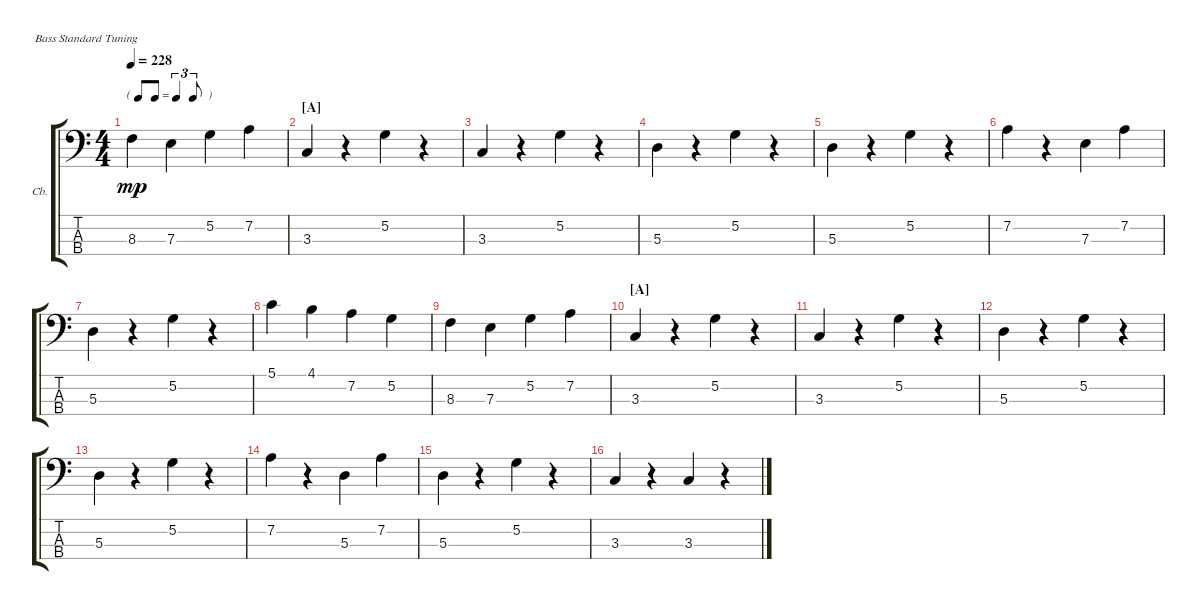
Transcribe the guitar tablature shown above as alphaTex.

\defaultSystemsLayout 4
\bracketExtendMode groupsimilarinstruments
\firstSystemTrackNameOrientation horizontal
\otherSystemsTrackNameOrientation horizontal
\track ("Contrabass" "Cb.") {instrument acousticbass}
\staff {score tabs}
\tuning (G2 D2 A1 E1)
\ts (4 4)
\tf triplet8th
\tempo 228
\clef f4
\ks c
8.3.4{dy mp} 7.3.4 5.2.4 7.2.4 |
\section ("A" "")
3.3.4 r.4 5.2.4 r.4 |
3.3.4 r.4 5.2.4 r.4 |
5.3.4 r.4 5.2.4 r.4 |
5.3.4 r.4 5.2.4 r.4 |
7.2.4 r.4 7.3.4 7.2.4 |
5.3.4 r.4 5.2.4 r.4 |
5.1.4 4.1.4 7.2.4 5.2.4 |
8.3.4 7.3.4 5.2.4 7.2.4 |
\section ("A" "")
3.3.4 r.4 5.2.4 r.4 |
3.3.4 r.4 5.2.4 r.4 |
5.3.4 r.4 5.2.4 r.4 |
5.3.4 r.4 5.2.4 r.4 |
7.2.4 r.4 5.3.4 7.2.4 |
5.3.4 r.4 5.2.4 r.4 |
3.3.4 r.4 3.3.4 r.4
